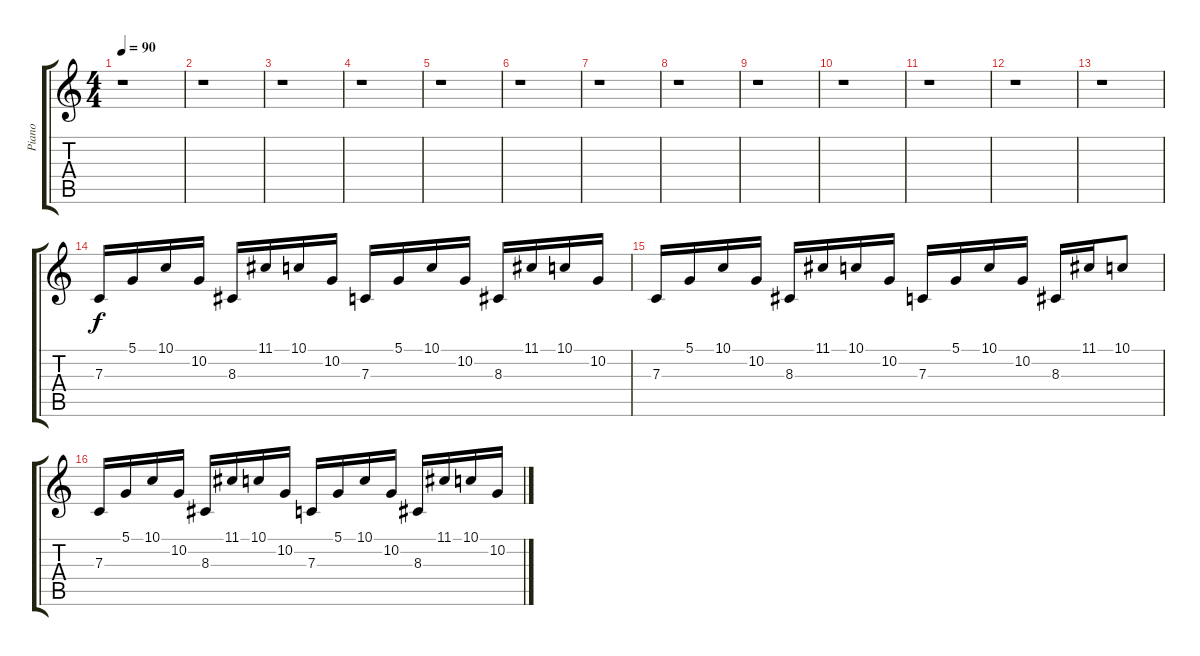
\track ("Piano" "Piano") {instrument brightacousticpiano}
\staff {score tabs}
\tuning (D4 A3 F3 C3 G2 D2) {hide}
\ts (4 4)
\tempo 90
\clef g2
\ks c
r.1{dy f instrument brightacousticpiano} |
r.1 |
r.1 |
r.1 |
r.1 |
r.1 |
r.1 |
r.1 |
r.1 |
r.1 |
r.1 |
r.1 |
r.1 |
7.3.16 5.1.16 10.1.16 10.2.16 8.3.16 11.1.16 10.1.16 10.2.16 7.3.16 5.1.16 10.1.16 10.2.16 8.3.16 11.1.16 10.1.16 10.2.16 |
7.3.16 5.1.16 10.1.16 10.2.16 8.3.16 11.1.16 10.1.16 10.2.16 7.3.16 5.1.16 10.1.16 10.2.16 8.3.16 11.1.16 10.1.8 |
7.3.16 5.1.16 10.1.16 10.2.16 8.3.16 11.1.16 10.1.16 10.2.16 7.3.16 5.1.16 10.1.16 10.2.16 8.3.16 11.1.16 10.1.16 10.2.16
